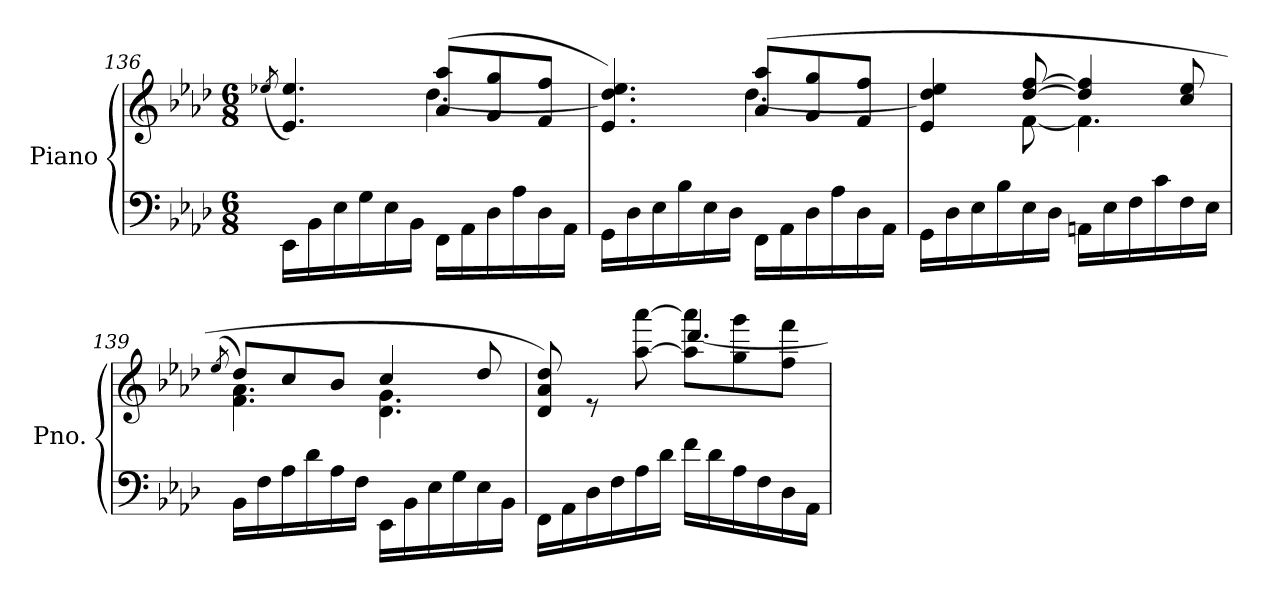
**kern	**kern
*part1	*part1
*staff2	*staff1
*I"Piano	*
*I'Pno.	*
*clefF4	*clefG2
*k[b-e-a-d-]	*k[b-e-a-d-]
*M6/8	*M6/8
=136	=136
.	(>8qee-X/
*	*^
16EE-\LL	4.e-/ 4.ee-/)	4.ryy
16BB-\	.	.
16E-\	.	.
16G\	.	.
16E-\	.	.
16BB-\JJ	.	.
16FF\LL	(8a-/ 8aa-/L	[4.dd-\
16AA-\	.	.
16D-\	8g/ 8gg/	.
16A-\	.	.
16D-\	8f/ 8ff/J	.
16AA-\JJ	.	.
=137	=137	=137
16GG\LL	4.e-/ 4.dd-/] 4.ee-/)	4.ryy
16D-\	.	.
16E-\	.	.
16B-\	.	.
16E-\	.	.
16D-\JJ	.	.
16FF\LL	(8a-/ 8aa-/L	[4.dd-\
16AA-\	.	.
16D-\	8g/ 8gg/	.
16A-\	.	.
16D-\	8f/ 8ff/J	.
16AA-\JJ	.	.
=138	=138	=138
16GG\LL	4e-/ 4dd-/] 4ee-/	4ryy
16D-\	.	.
16E-\	.	.
16B-\	.	.
16E-\	[8dd-/ [8ff/	[8f\
16D-\JJ	.	.
16AAn\LL	4dd-/] 4ff/]	4.f\]
16E-\	.	.
16F\	.	.
16c\	.	.
16F\	8cc/ 8ee-/	.
16E-\JJ	.	.
!!LO:LB:g=z	!!
=139	=139	=139
.	(8qee-/	.
16BB-\LL	8dd-/L)	4.f\ 4.a-\
16F\	.	.
16A-\	8cc/	.
16d-\	.	.
16A-\	8b-/J	.
16F\JJ	.	.
16EE-\LL	4cc/	4.d-\ 4.g\
16BB-\	.	.
16E-\	.	.
16G\	.	.
16E-\	8dd-/	.
16BB-\JJ	.	.
=140	=140	=140
16FF\LL	8d-/ 8a-/ 8dd-/)	4.ryy
16AA-\	.	.
16D-\	8re	.
16F\	.	.
16A-\	[8aa-\ [8aaa-\	.
16d-\JJ	.	.
16f\LL	8aa-\] 8aaa-\]L	[4.ddd-/
16d-\	.	.
16A-\	8gg\ 8ggg\	.
16F\	.	.
16D-\	8ff\ 8fff\J	.
16AA-\JJ	.	.
*	*v	*v
=	=
*-	*-
